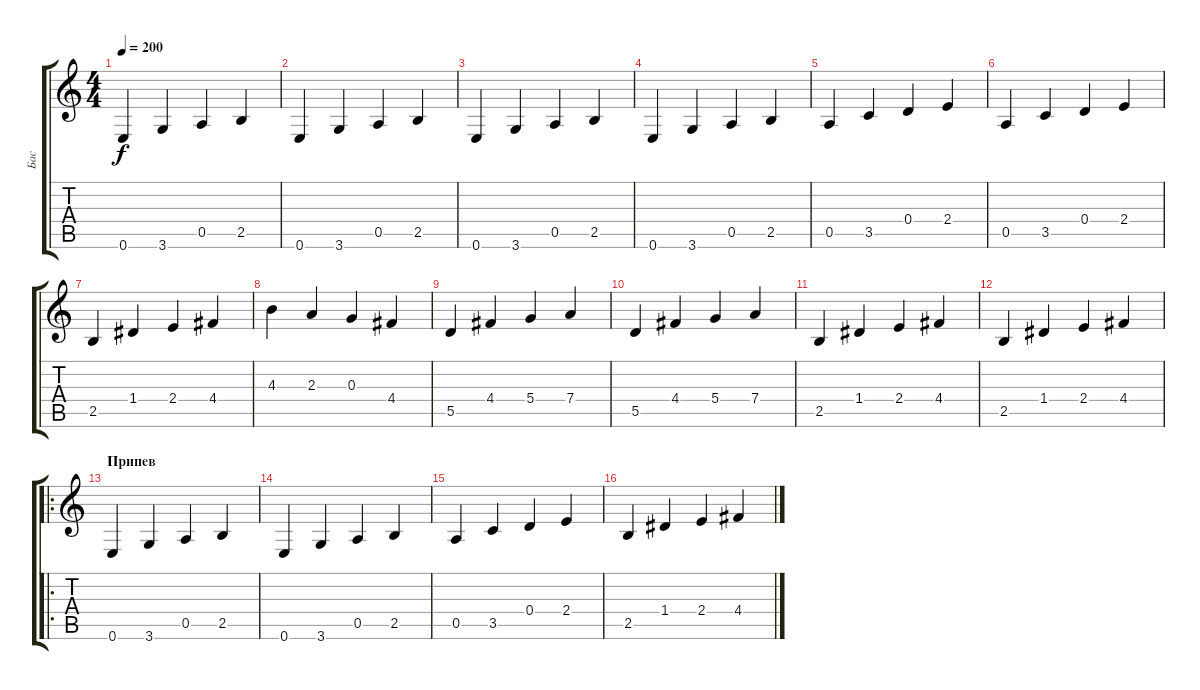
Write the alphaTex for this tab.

\track ("Бас" "Бас") {instrument electricbasspick}
\staff {score tabs}
\tuning (E4 B3 G3 D3 A2 E2) {hide}
\ts (4 4)
\tempo 200
\clef g2
\ks c
0.6.4{dy f} 3.6.4 0.5.4 2.5.4 |
0.6.4 3.6.4 0.5.4 2.5.4 |
0.6.4 3.6.4 0.5.4 2.5.4 |
0.6.4 3.6.4 0.5.4 2.5.4 |
0.5.4 3.5.4 0.4.4 2.4.4 |
0.5.4 3.5.4 0.4.4 2.4.4 |
2.5.4 1.4.4 2.4.4 4.4.4 |
4.3.4 2.3.4 0.3.4 4.4.4 |
5.5.4 4.4.4 5.4.4 7.4.4 |
5.5.4 4.4.4 5.4.4 7.4.4 |
2.5.4 1.4.4 2.4.4 4.4.4 |
2.5.4 1.4.4 2.4.4 4.4.4 |
\ro
\section ("" "Припев")
0.6.4 3.6.4 0.5.4 2.5.4 |
0.6.4 3.6.4 0.5.4 2.5.4 |
0.5.4 3.5.4 0.4.4 2.4.4 |
2.5.4 1.4.4 2.4.4 4.4.4
